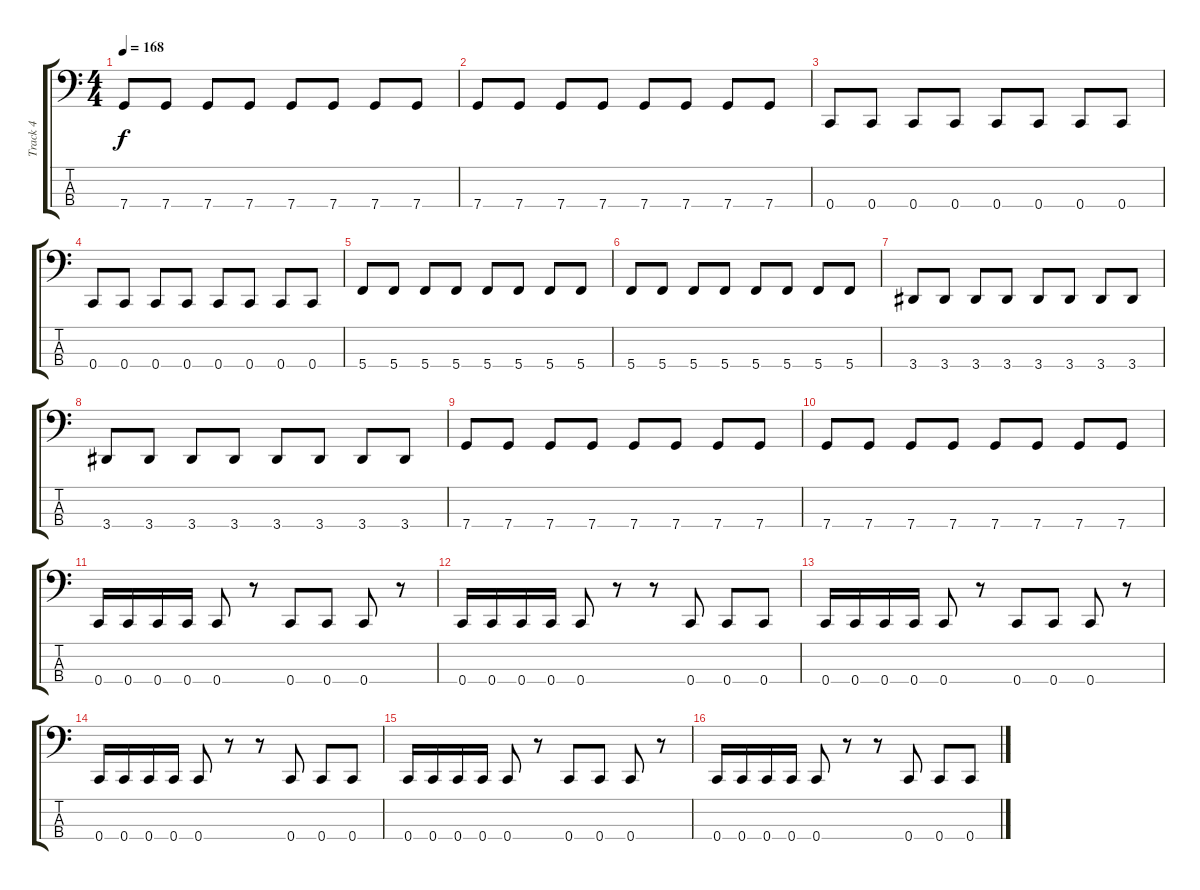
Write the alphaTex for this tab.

\track ("Track 4" "Track 4") {instrument electricbasspick}
\staff {score tabs}
\tuning (F2 C2 G1 C1) {hide}
\ts (4 4)
\tempo 168
\clef f4
\ks c
7.4.8{dy f} 7.4.8 7.4.8 7.4.8 7.4.8 7.4.8 7.4.8 7.4.8 |
7.4.8 7.4.8 7.4.8 7.4.8 7.4.8 7.4.8 7.4.8 7.4.8 |
0.4.8 0.4.8 0.4.8 0.4.8 0.4.8 0.4.8 0.4.8 0.4.8 |
0.4.8 0.4.8 0.4.8 0.4.8 0.4.8 0.4.8 0.4.8 0.4.8 |
5.4.8 5.4.8 5.4.8 5.4.8 5.4.8 5.4.8 5.4.8 5.4.8 |
5.4.8 5.4.8 5.4.8 5.4.8 5.4.8 5.4.8 5.4.8 5.4.8 |
3.4.8 3.4.8 3.4.8 3.4.8 3.4.8 3.4.8 3.4.8 3.4.8 |
3.4.8 3.4.8 3.4.8 3.4.8 3.4.8 3.4.8 3.4.8 3.4.8 |
7.4.8 7.4.8 7.4.8 7.4.8 7.4.8 7.4.8 7.4.8 7.4.8 |
7.4.8 7.4.8 7.4.8 7.4.8 7.4.8 7.4.8 7.4.8 7.4.8 |
0.4.16 0.4.16 0.4.16 0.4.16 0.4.8 r.8 0.4.8 0.4.8 0.4.8 r.8 |
0.4.16 0.4.16 0.4.16 0.4.16 0.4.8 r.8 r.8 0.4.8 0.4.8 0.4.8 |
0.4.16 0.4.16 0.4.16 0.4.16 0.4.8 r.8 0.4.8 0.4.8 0.4.8 r.8 |
0.4.16 0.4.16 0.4.16 0.4.16 0.4.8 r.8 r.8 0.4.8 0.4.8 0.4.8 |
0.4.16 0.4.16 0.4.16 0.4.16 0.4.8 r.8 0.4.8 0.4.8 0.4.8 r.8 |
0.4.16 0.4.16 0.4.16 0.4.16 0.4.8 r.8 r.8 0.4.8 0.4.8 0.4.8
